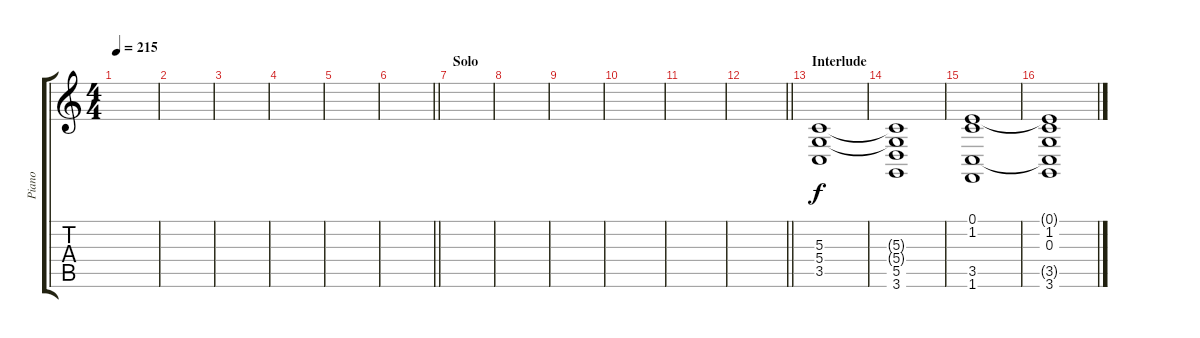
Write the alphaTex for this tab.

\track ("Piano" "Piano") {instrument electricgrandpiano}
\staff {score tabs}
\tuning (E4 B3 G3 D3 A2 E2) {hide}
\ts (4 4)
\tempo 215
\clef g2
\ks c
|
|
|
|
|
\barLineRight lightlight
|
\section ("" "Solo")
|
|
|
|
|
\barLineRight lightlight
|
\section ("" "Interlude")
(5.3 5.4 3.5).1 |
(5.3{t} 5.4{t} 5.5 3.6).1 |
(0.1 1.2 3.5 1.6).1 |
(0.1{t} 1.2 0.3 3.5{t} 3.6).1
